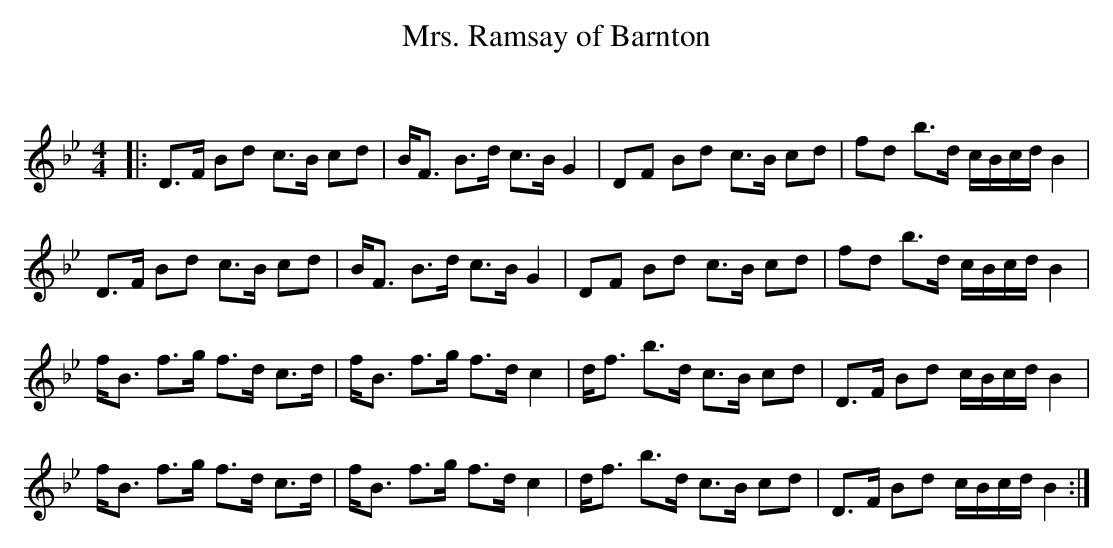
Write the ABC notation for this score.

X:1
T: Mrs. Ramsay of Barnton
C:
Q: 128
K:Bb
M:4/4
L:1/16
|:D3F B2d2 c3B c2d2|BF3 B3d c3B G4|D2F2 B2d2 c3B c2d2|f2d2 b3d cBcd B4|
D3F B2d2 c3B c2d2|BF3 B3d c3B G4|D2F2 B2d2 c3B c2d2|f2d2 b3d cBcd B4|
fB3 f3g f3d c3d|fB3 f3g f3d c4|df3 b3d c3B c2d2|D3F B2d2 cBcd B4|
fB3 f3g f3d c3d|fB3 f3g f3d c4|df3 b3d c3B c2d2|D3F B2d2 cBcd B4:|
